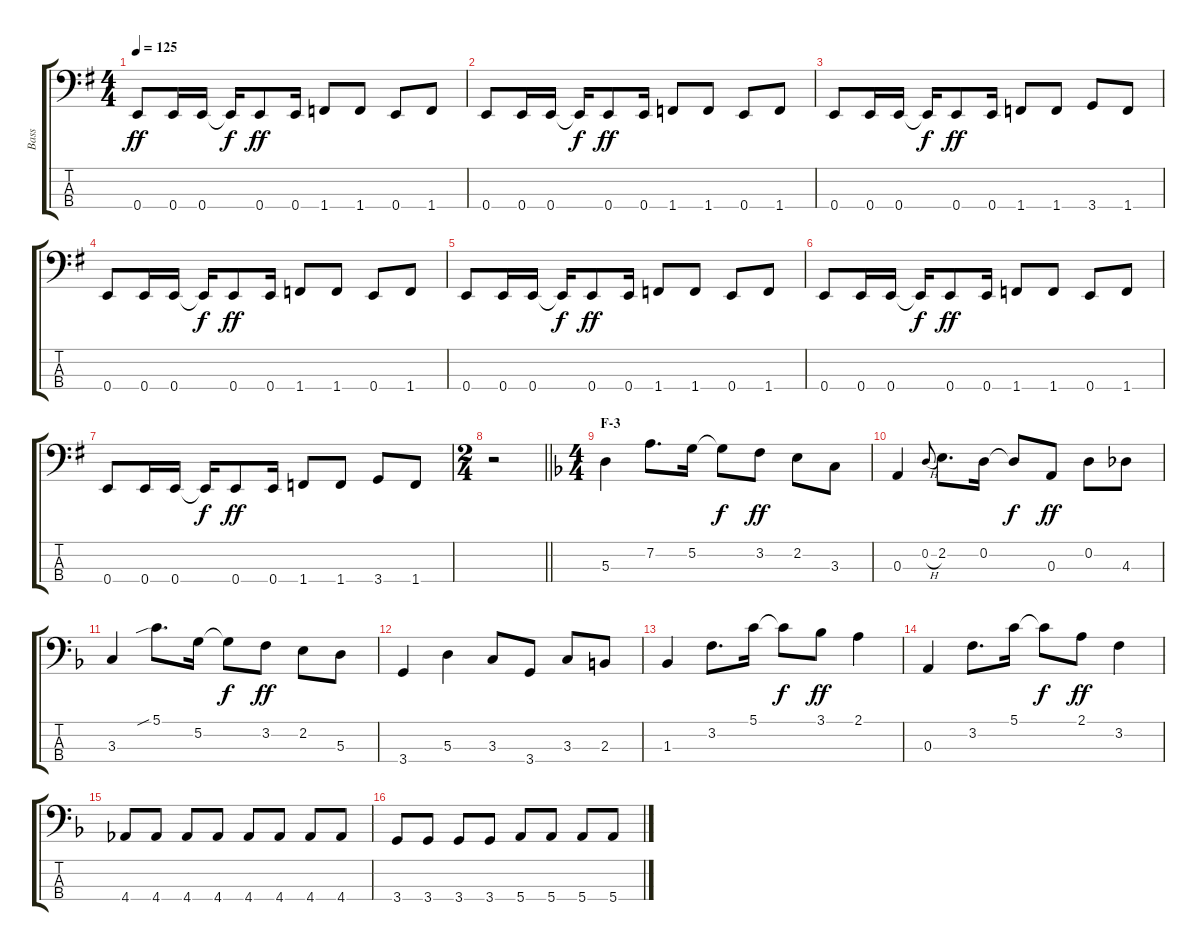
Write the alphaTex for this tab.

\track ("Bass" "Bass") {instrument electricbasspick}
\staff {score tabs}
\tuning (G2 D2 A1 E1) {hide}
\ts (4 4)
\tempo 125
\clef f4
\ks g
0.4.8{dy ff} 0.4.16 0.4.16 0.4{t}.16{dy f} 0.4.8{dy ff} 0.4.16 1.4.8 1.4.8 0.4.8 1.4.8 |
0.4.8 0.4.16 0.4.16 0.4{t}.16{dy f} 0.4.8{dy ff} 0.4.16 1.4.8 1.4.8 0.4.8 1.4.8 |
0.4.8 0.4.16 0.4.16 0.4{t}.16{dy f} 0.4.8{dy ff} 0.4.16 1.4.8 1.4.8 3.4.8 1.4.8 |
0.4.8 0.4.16 0.4.16 0.4{t}.16{dy f} 0.4.8{dy ff} 0.4.16 1.4.8 1.4.8 0.4.8 1.4.8 |
0.4.8 0.4.16 0.4.16 0.4{t}.16{dy f} 0.4.8{dy ff} 0.4.16 1.4.8 1.4.8 0.4.8 1.4.8 |
0.4.8 0.4.16 0.4.16 0.4{t}.16{dy f} 0.4.8{dy ff} 0.4.16 1.4.8 1.4.8 0.4.8 1.4.8 |
0.4.8 0.4.16 0.4.16 0.4{t}.16{dy f} 0.4.8{dy ff} 0.4.16 1.4.8 1.4.8 3.4.8 1.4.8 |
\ts (2 4)
\barLineRight lightlight
r.2 |
\ts (4 4)
\section ("" "F-3")
\ks f
5.3.4 7.2.8{d} 5.2.16 5.2{t}.8{dy f} 3.2.8{dy ff} 2.2.8 3.3.8 |
0.3.4 0.2{h}.8{gr onbeat} 2.2.8{d} 0.2.16 0.2{t}.8{dy f} 0.3.8{dy ff} 0.2.8 4.3.8 |
3.3.4 5.1{sib}.8{d} 5.2.16 5.2{t}.8{dy f} 3.2.8{dy ff} 2.2.8 5.3.8 |
3.4.4 5.3.4 3.3.8 3.4.8 3.3.8 2.3.8 |
1.3.4 3.2.8{d} 5.1.16 5.1{t}.8{dy f} 3.1.8{dy ff} 2.1.4 |
0.3.4 3.2.8{d} 5.1.16 5.1{t}.8{dy f} 2.1.8{dy ff} 3.2.4 |
4.4.8 4.4.8 4.4.8 4.4.8 4.4.8 4.4.8 4.4.8 4.4.8 |
3.4.8 3.4.8 3.4.8 3.4.8 5.4.8 5.4.8 5.4.8 5.4.8
